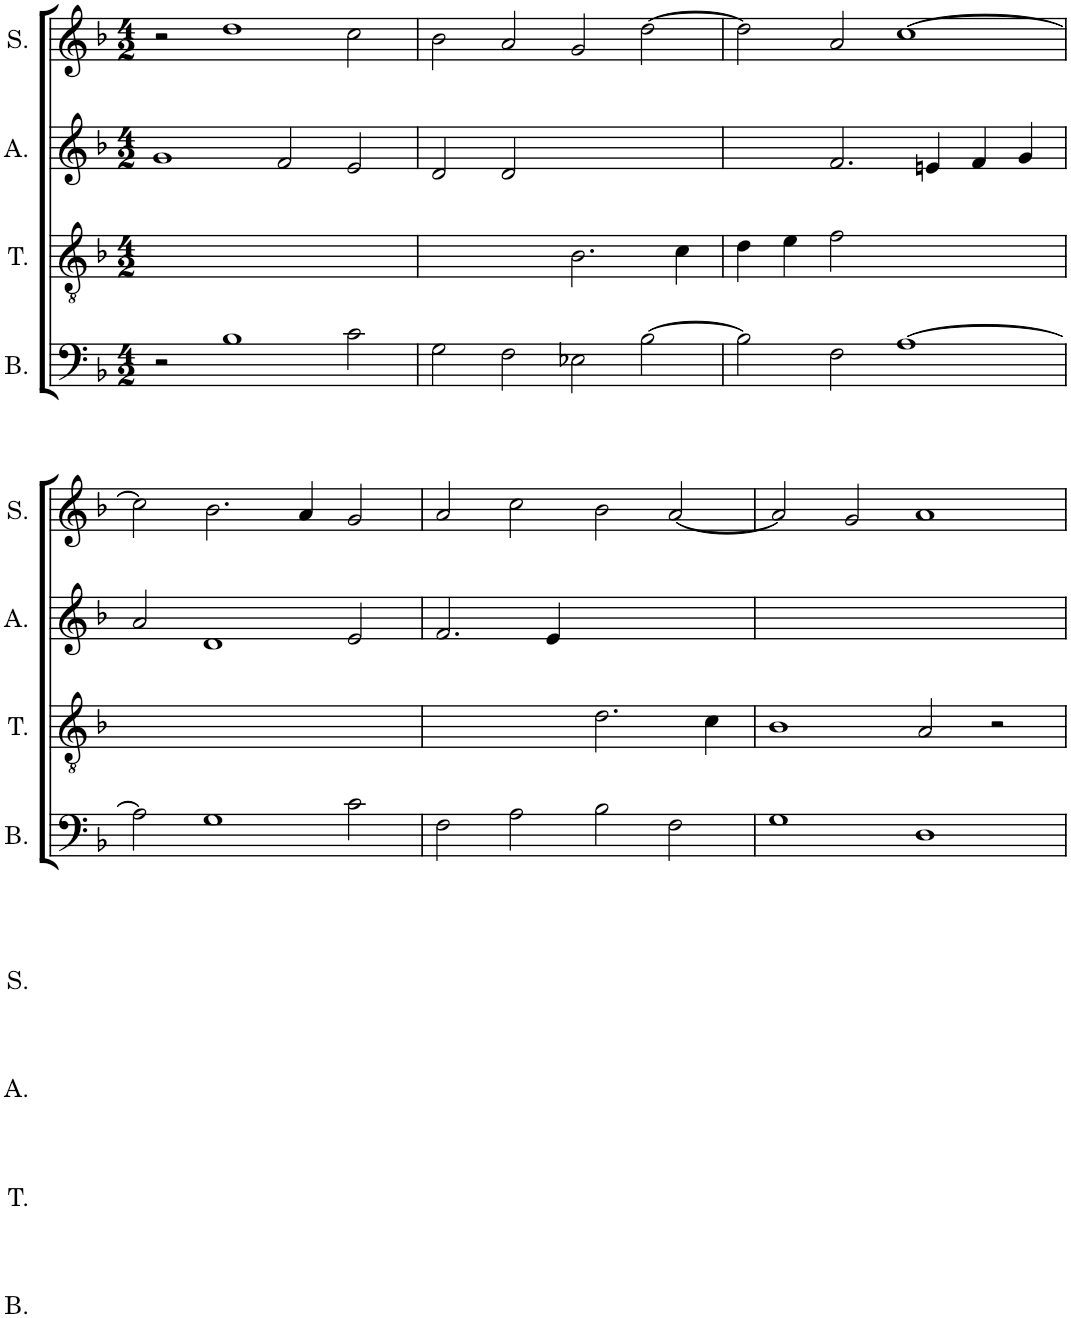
**kern	**kern	**kern	**kern
*part4	*part3	*part2	*part1
*staff4	*staff3	*staff2	*staff1
*I"B.	*I"T.	*I"A.	*I"S.
*I'B.	*I'T.	*I'A.	*I'S.
*clefF4	*clefGv2	*clefG2	*clefG2
*k[b-]	*k[b-]	*k[b-]	*k[b-]
*M4/2	*M4/2	*M4/2	*M4/2
=1	=1	=1	=1
2r	0ryy	1g	2r
1B-	.	.	1dd
.	.	2f/	.
2c\	.	2e/	2cc\
=2	=2	=2	=2
2G\	2ryy	2d/	2b-\
2F\	2ryy	2d/	2a/
2E-X\	2.B-\	1ryy	2g/
[>2B-\	.	.	[>2dd\
.	4c\	.	.
=3	=3	=3	=3
2B-\]	4d\	2ryy	2dd\]
.	4e\	.	.
2F\	2f\	2.f/	2a/
[>1A	1ryy	.	[>1cc
.	.	4en/	.
.	.	4f/	.
.	.	4g/	.
!!LO:LB:g=z
=4	=4	=4	=4
2A\]	1ryy	2a/	2cc\]
1G	.	1d	2.b-\
.	1ryy	.	.
.	.	.	4a/
2c\	.	2e/	2g/
=5	=5	=5	=5
2F\	2ryy	2.f/	2a/
2A\	2ryy	.	2cc\
.	.	4e/	.
2B-\	2.d\	1ryy	2b-\
2F\	.	.	[<2a/
.	4c\	.	.
=6	=6	=6	=6
1G	1B-	0ryy	2a/]
.	.	.	2g/
1D	2A/	.	1a
.	2r	.	.
=	=	=	=
*-	*-	*-	*-
